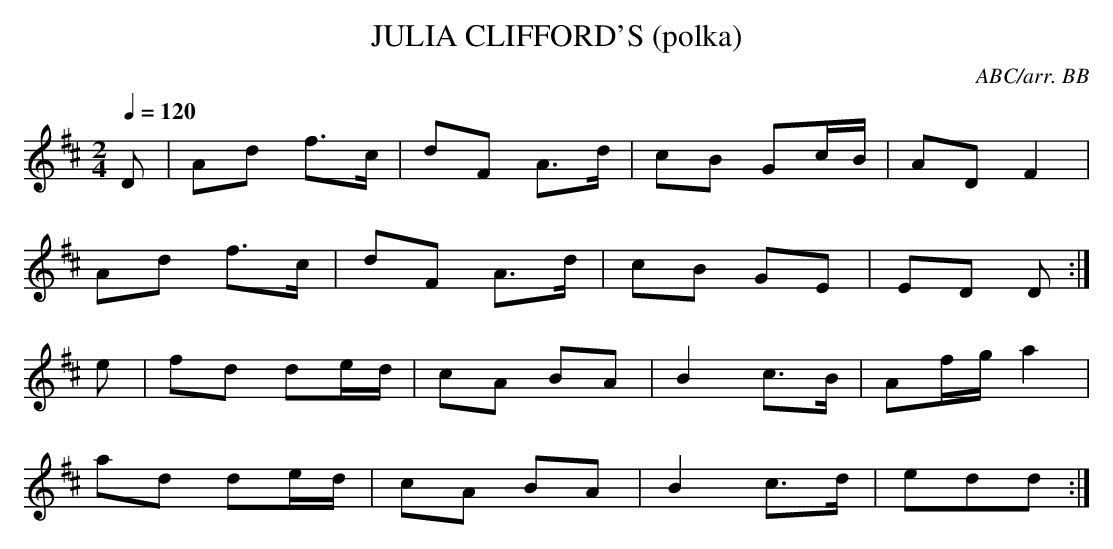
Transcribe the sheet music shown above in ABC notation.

X:1
T:JULIA CLIFFORD'S (polka)
C:ABC/arr. BB
L:1/8
M:2/4
Q:1/4=120
K:D
D|Ad f>c|dF A>d|cB Gc/B/|AD F2|
Ad f>c|dF A>d|cB GE|ED D:|
e|fd de/d/|cA BA|B2 c>B|Af/g/ a2|
ad de/d/|cA BA|B2 c>d|edd:|
